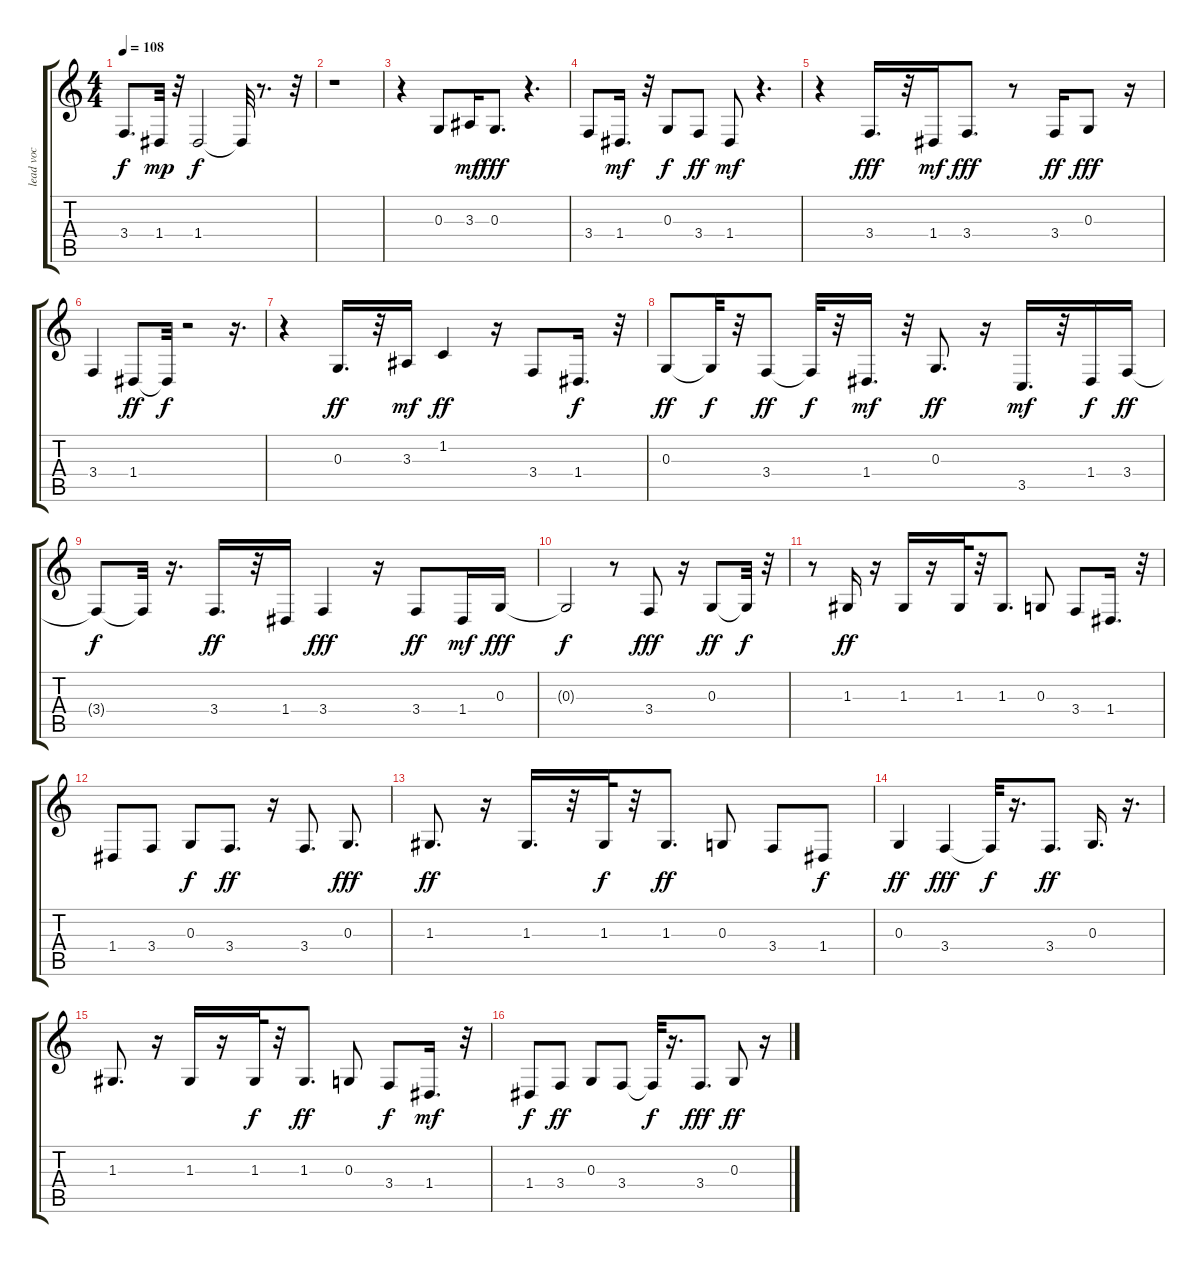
\track ("lead voc" "lead voc") {instrument tenorsax}
\staff {score tabs}
\tuning (E4 B3 G3 D3 A2 E2) {hide}
\ts (4 4)
\tempo 108
\clef g2
\ks c
3.4{t}.8{d dy f} 1.4.32{dy mp} r.32 1.4.2{dy f} 1.4{t}.32 r.8{d} r.32 |
r.1 |
r.4 0.3.8 3.3.16{dy mf} 0.3.8{d dy fff} r.4{d} |
3.4.8 1.4.16{d dy mf} r.32 0.3.8{dy f} 3.4.8{dy ff} 1.4.8{dy mf} r.4{d} |
r.4 3.4.16{d dy fff} r.32 1.4.16{dy mf} 3.4.8{d dy fff} r.8 3.4.16{dy ff} 0.3.8{dy fff} r.16 |
3.4.4 1.4.8{dy ff} 1.4{t}.32{dy f} r.2 r.16{d} |
r.4 0.3.16{d dy ff} r.32 3.3.16{dy mf} 1.2.4{dy ff} r.16 3.4.8 1.4.16{d dy f} r.32 |
0.3.8{dy ff} 0.3{t}.32{dy f} r.32 3.4.8{dy ff} 3.4{t}.32{dy f} r.32 1.4.16{d dy mf} r.32 0.3.8{d dy ff} r.16 3.5.16{d dy mf} r.32 1.4.16{dy f} 3.4.16{dy ff} |
3.4{t}.8{dy f} 3.4{t}.32 r.16{d} 3.4.16{d dy ff} r.32 1.4.16 3.4.4{dy fff} r.16 3.4.8{dy ff} 1.4.16{dy mf} 0.3.16{dy fff} |
0.3{t}.2{dy f} r.8 3.4.8{dy fff} r.16 0.3.8{dy ff} 0.3{t}.32{dy f} r.32 |
r.8 1.3.16{dy ff} r.16 1.3.16 r.16 1.3.32 r.32 1.3.8{d} 0.3.8 3.4.8 1.4.16{d} r.32 |
1.4.8 3.4.8 0.3.8{dy f} 3.4.8{d dy ff} r.16 3.4.8{d} 0.3.8{d dy fff} |
1.3.8{d dy ff} r.16 1.3.16{d} r.32 1.3.32{dy f} r.32 1.3.8{d dy ff} 0.3.8 3.4.8 1.4.8{dy f} |
0.3.4{dy ff} 3.4.4{dy fff} 3.4{t}.32{dy f} r.16{d} 3.4.8{d dy ff} 0.3.16{d} r.16{d} |
1.3.8{d} r.16 1.3.16 r.16 1.3.32{dy f} r.32 1.3.8{d dy ff} 0.3.8 3.4.8{dy f} 1.4.16{d dy mf} r.32 |
1.4.8{dy f} 3.4.8{dy ff} 0.3.8 3.4.8 3.4{t}.32{dy f} r.16{d} 3.4.8{d dy fff} 0.3.8{dy ff} r.16
